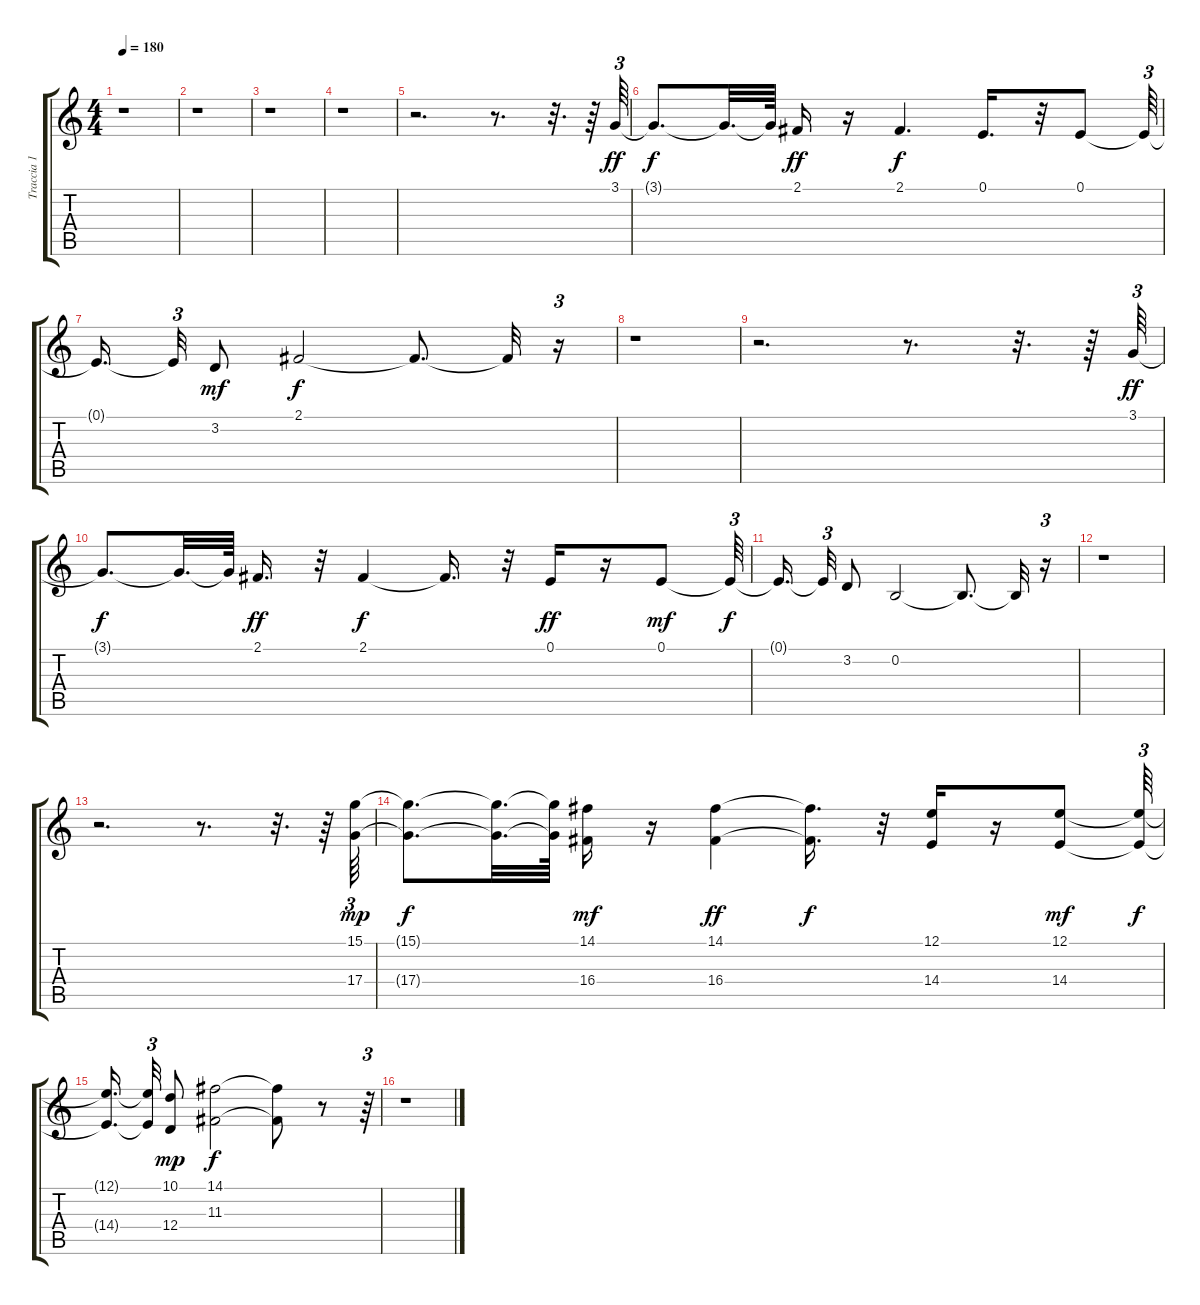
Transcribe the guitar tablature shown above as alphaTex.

\track ("Traccia 1" "Traccia 1") {instrument acousticgrandpiano}
\staff {score tabs}
\tuning (E4 B3 G3 D3 A2 E2) {hide}
\ts (4 4)
\tempo 180
\clef g2
\ks c
r.1{dy f} |
r.1 |
r.1 |
r.1 |
r.2{d} r.8{d} r.32{d} r.64 3.1.64{tu (3 2) dy ff} |
3.1{t}.8{d dy f} 3.1{t}.32{d} 3.1{t}.64 2.1.16{dy ff} r.16 2.1.4{d dy f} 0.1.16{d} r.32 0.1.8 0.1{t}.64{tu (3 2)} |
0.1{t}.16{d beam splitsecondary} 0.1{t}.32{tu (3 2)} 3.2.8{dy mf} 2.1.2{dy f} 2.1{t}.8{d} 2.1{t}.32 r.16{tu (3 2)} |
r.1 |
r.2{d} r.8{d} r.32{d} r.64 3.1.64{tu (3 2) dy ff} |
3.1{t}.8{d dy f} 3.1{t}.32{d} 3.1{t}.64 2.1.16{d dy ff} r.32 2.1.4{dy f} 2.1{t}.16{d} r.32 0.1.16{dy ff} r.16 0.1.8{dy mf} 0.1{t}.64{tu (3 2) dy f} |
0.1{t}.16{d beam splitsecondary} 0.1{t}.32{tu (3 2)} 3.2.8 0.2.2 0.2{t}.8{d} 0.2{t}.32 r.16{tu (3 2)} |
r.1 |
r.2{d} r.8{d} r.32{d} r.64 (15.1 17.4).64{tu (3 2) dy mp} |
(15.1{t} 17.4{t}).8{d dy f} (15.1{t} 17.4{t}).32{d} (15.1{t} 17.4{t}).64 (14.1 16.4).16{dy mf} r.16 (14.1 16.4).4{dy ff} (14.1{t} 16.4{t}).16{d dy f} r.32 (12.1 14.4).16 r.16 (12.1 14.4).8{dy mf} (12.1{t} 14.4{t}).64{tu (3 2) dy f} |
(12.1{t} 14.4{t}).16{d beam splitsecondary} (12.1{t} 14.4{t}).32{tu (3 2)} (10.1 12.4).8{dy mp} (14.1 11.3).2{dy f} (14.1{t} 11.3{t}).8 r.8 r.64{tu (3 2)} |
r.1
